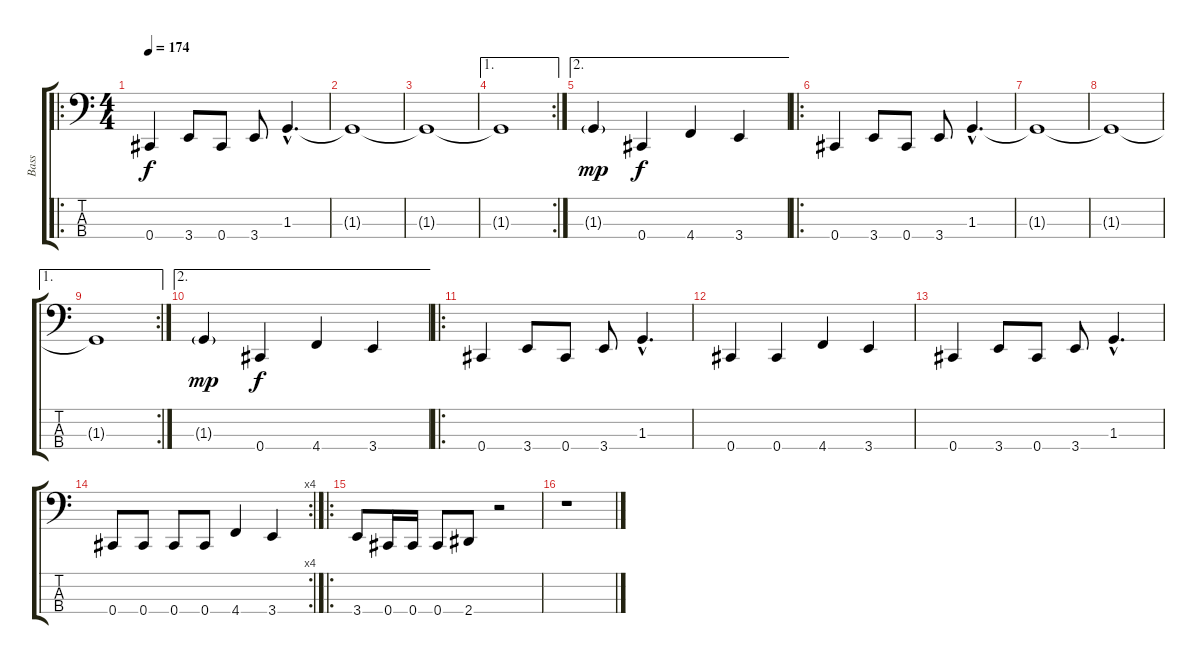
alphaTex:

\track ("Bass" "Bass") {instrument electricbassfinger}
\staff {score tabs}
\tuning (E2 B1 Gb1 Db1) {hide}
\ro
\ts (4 4)
\tempo 174
\tempo 164
\tempo 174
\clef f4
\ks c
0.4.4{dy f instrument electricbassfinger} 3.4.8 0.4.8 3.4.8 1.3{hac}.4{d} |
1.3{t}.1 |
1.3{t}.1 |
\ae 1
\rc 2
1.3{t}.1 |
\ae 2
1.3{g}.4{dy mp} 0.4.4{dy f} 4.4.4 3.4.4 |
\ro
0.4.4 3.4.8 0.4.8 3.4.8 1.3{hac}.4{d} |
1.3{t}.1 |
1.3{t}.1 |
\ae 1
\rc 2
1.3{t}.1 |
\ae 2
1.3{g}.4{dy mp} 0.4.4{dy f} 4.4.4 3.4.4 |
\ro
0.4.4 3.4.8 0.4.8 3.4.8 1.3{hac}.4{d} |
0.4.4 0.4.4 4.4.4 3.4.4 |
0.4.4 3.4.8 0.4.8 3.4.8 1.3{hac}.4{d} |
\rc 4
0.4.8 0.4.8 0.4.8 0.4.8 4.4.4 3.4.4 |
\ro
3.4.8 0.4.16 0.4.16 0.4.8 2.4.8 r.2 |
r.1
